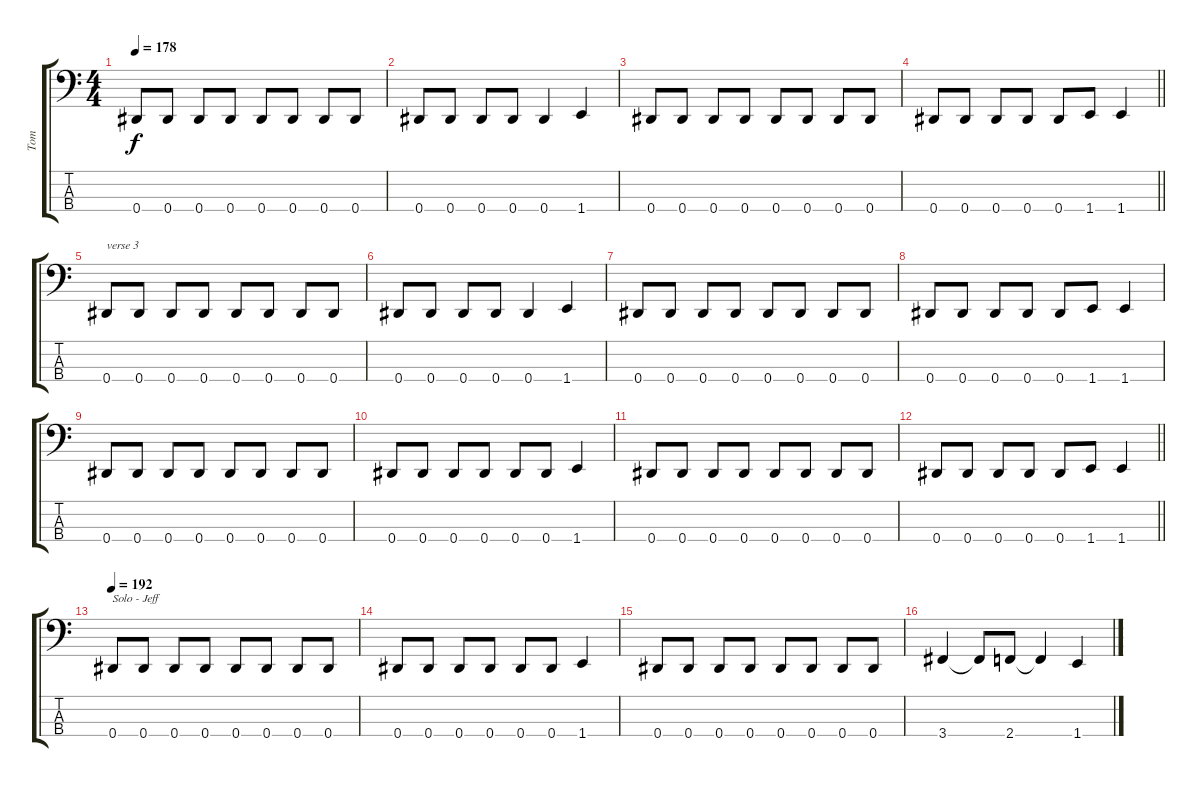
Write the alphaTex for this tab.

\track ("Tom" "Tom") {instrument electricbasspick}
\staff {score tabs}
\tuning (Gb2 Db2 Ab1 Eb1) {hide}
\ts (4 4)
\tempo 178
\clef f4
\ks c
0.4.8{dy f} 0.4.8 0.4.8 0.4.8 0.4.8 0.4.8 0.4.8 0.4.8 |
0.4.8 0.4.8 0.4.8 0.4.8 0.4.4 1.4.4 |
0.4.8 0.4.8 0.4.8 0.4.8 0.4.8 0.4.8 0.4.8 0.4.8 |
\barLineRight lightlight
0.4.8 0.4.8 0.4.8 0.4.8 0.4.8 1.4.8 1.4.4 |
0.4.8{txt "verse 3"} 0.4.8 0.4.8 0.4.8 0.4.8 0.4.8 0.4.8 0.4.8 |
0.4.8 0.4.8 0.4.8 0.4.8 0.4.4 1.4.4 |
0.4.8 0.4.8 0.4.8 0.4.8 0.4.8 0.4.8 0.4.8 0.4.8 |
0.4.8 0.4.8 0.4.8 0.4.8 0.4.8 1.4.8 1.4.4 |
0.4.8 0.4.8 0.4.8 0.4.8 0.4.8 0.4.8 0.4.8 0.4.8 |
0.4.8 0.4.8 0.4.8 0.4.8 0.4.8 0.4.8 1.4.4 |
0.4.8 0.4.8 0.4.8 0.4.8 0.4.8 0.4.8 0.4.8 0.4.8 |
\barLineRight lightlight
0.4.8 0.4.8 0.4.8 0.4.8 0.4.8 1.4.8 1.4.4 |
\tempo 192
0.4.8{txt "Solo - Jeff"} 0.4.8 0.4.8 0.4.8 0.4.8 0.4.8 0.4.8 0.4.8 |
0.4.8 0.4.8 0.4.8 0.4.8 0.4.8 0.4.8 1.4.4 |
0.4.8 0.4.8 0.4.8 0.4.8 0.4.8 0.4.8 0.4.8 0.4.8 |
3.4.4 3.4{t}.8 2.4.8 2.4{t}.4 1.4.4
